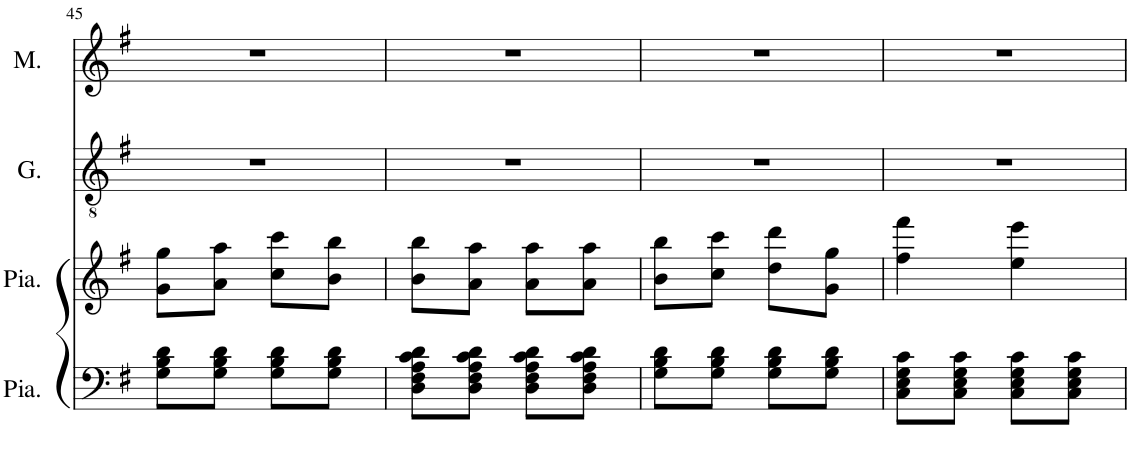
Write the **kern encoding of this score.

**kern	**kern	**kern	**kern	**kern	**kern	**kern
*part7	*part6	*part5	*part4	*part3	*part2	*part1
*staff7	*staff6	*staff5	*staff4	*staff3	*staff2	*staff1
*I"Piano	*I"Piano	*I"Basses	*I"Ténors	*I"Sopranis	*I"Galuchet	*I"Malaga
*I'Pia.	*I'Pia.	*I'B.	*I'T.	*I'S.	*I'G.	*I'M.
!!LO:PB:g=z
*clefF4	*clefG2	*clefF4	*clefGv2	*clefG2	*clefGv2	*clefG2
*	*	*	*Trd4c7	*	*Trd8c14	*
*k[f#]	*k[f#]	*k[f#]	*k[f#]	*k[f#]	*k[f#]	*k[f#]
*M2/4	*M2/4	*M2/4	*M2/4	*M2/4	*M2/4	*M2/4
=45	=45	=45	=45	=45	=45	=45
8G\ 8B\ 8d\L	8g\ 8gg\L	8G\L	8G/L	8g/L	2r	2r
8G\ 8B\ 8d\J	8a\ 8aa\J	8A\J	8A/J	8a/J	.	.
8G\ 8B\ 8d\L	8cc\ 8ccc\L	8c\L	8c\L	8cc\L	.	.
8G\ 8B\ 8d\J	8b\ 8bb\J	8B\J	8B\J	8b\J	.	.
=46	=46	=46	=46	=46	=46	=46
8D\ 8F#\ 8A\ 8c\ 8d\L	8b\ 8bb\L	8B\L	8B/L	8b/L	2r	2r
8D\ 8F#\ 8A\ 8c\ 8d\J	8a\ 8aa\J	8A\J	8A/J	8a/J	.	.
8D\ 8F#\ 8A\ 8c\ 8d\L	8a\ 8aa\L	8A\L	8A/L	8a/L	.	.
8D\ 8F#\ 8A\ 8c\ 8d\J	8a\ 8aa\J	8A\J	8A/J	8a/J	.	.
=47	=47	=47	=47	=47	=47	=47
8G\ 8B\ 8d\L	8b\ 8bb\L	8B\L	8B\L	8b\L	2r	2r
8G\ 8B\ 8d\J	8cc\ 8ccc\J	8c\J	8c\J	8cc\J	.	.
8G\ 8B\ 8d\L	8dd\ 8ddd\L	8d\L	8d\L	8dd\L	.	.
8G\ 8B\ 8d\J	8g\ 8gg\J	8G\J	8G\J	8g\J	.	.
=48	=48	=48	=48	=48	=48	=48
8C\ 8E\ 8G\ 8c\L	4ff#\ 4fff#\	4C	4f#	4ff#	2r	2r
8C\ 8E\ 8G\ 8c\J	.	.	.	.	.	.
8C\ 8E\ 8G\ 8c\L	4ee\ 4eee\	4c	4e	4ee	.	.
8C\ 8E\ 8G\ 8c\J	.	.	.	.	.	.
=	=	=	=	=	=	=
*-	*-	*-	*-	*-	*-	*-
